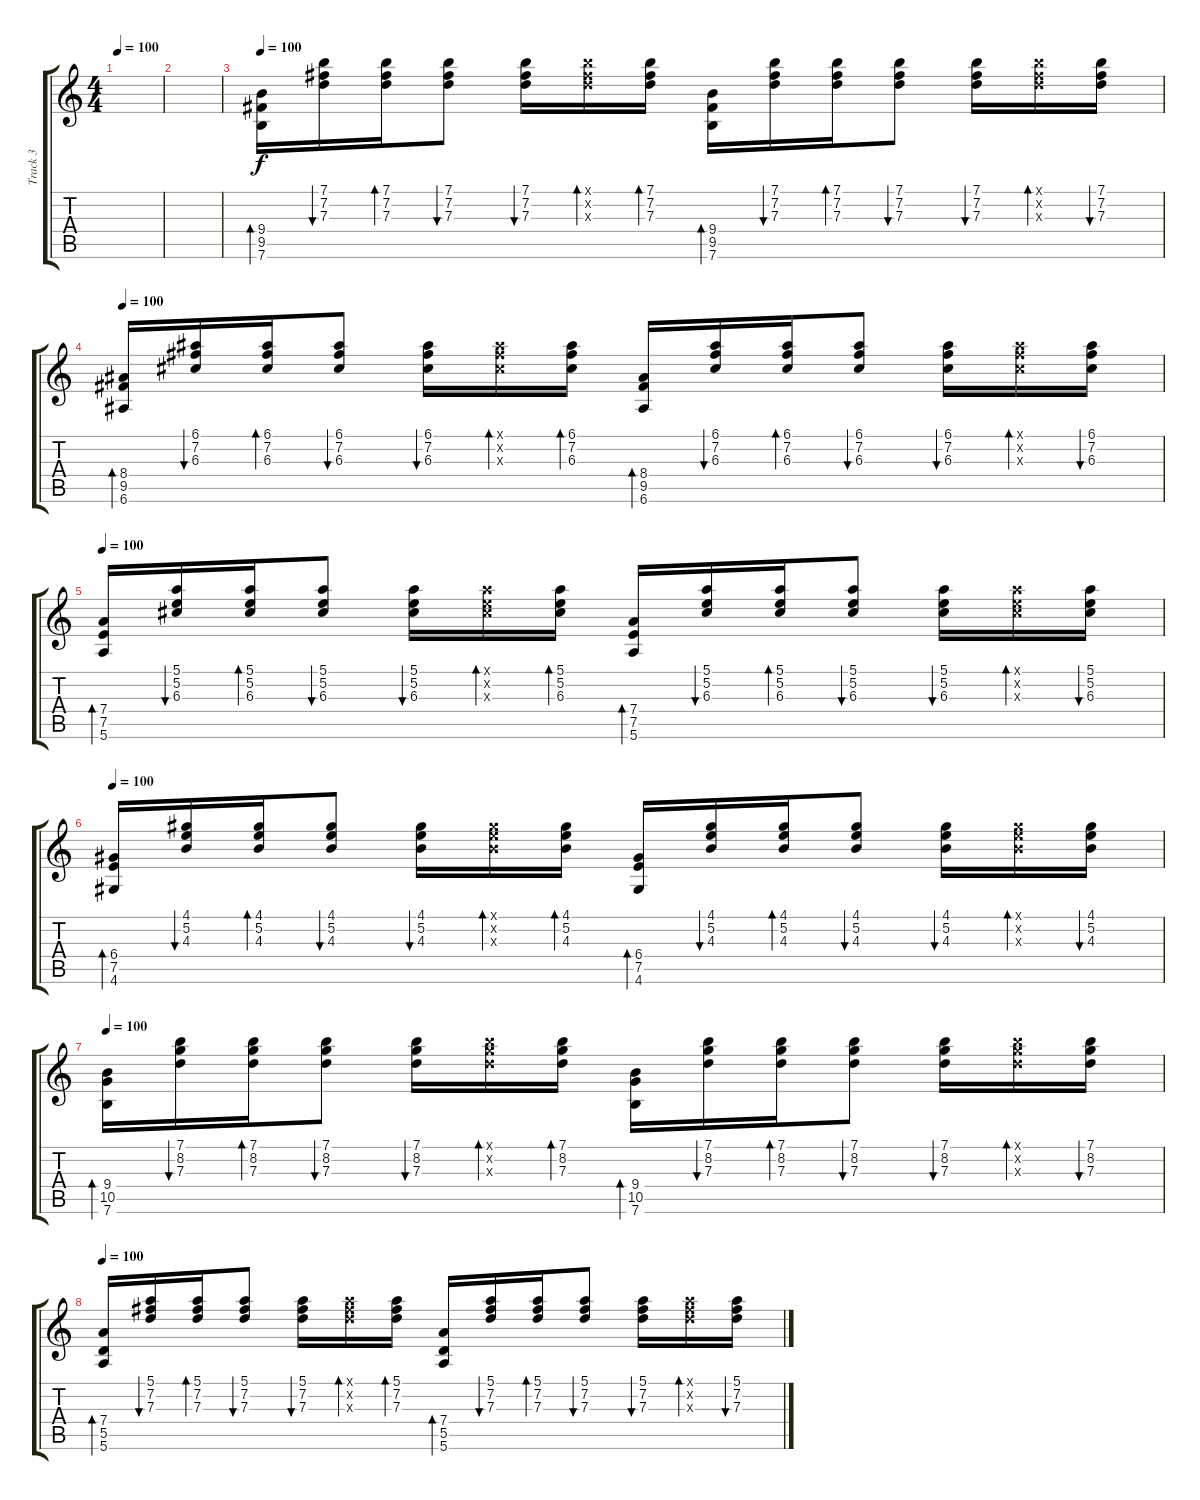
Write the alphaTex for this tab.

\track ("Track 3" "Track 3") {instrument acousticguitarnylon}
\staff {score tabs}
\tuning (E4 B3 G3 D3 A2 E2) {hide}
\ts (4 4)
\tempo 100
\clef g2
\ks c
|
|
\tempo 100
(9.4 9.5 7.6).16{bd 60} (7.1 7.2 7.3).16{bu 60} (7.1 7.2 7.3).16{bd 60} (7.1 7.2 7.3).8{bu 60} (7.1 7.2 7.3).16{bu 60} (7.1{x} 7.2{x} 7.3{x}).16{bd 60} (7.1 7.2 7.3).16{bd 60} (9.4 9.5 7.6).16{bd 60} (7.1 7.2 7.3).16{bu 60} (7.1 7.2 7.3).16{bd 60} (7.1 7.2 7.3).8{bu 60} (7.1 7.2 7.3).16{bu 60} (7.1{x} 7.2{x} 7.3{x}).16{bd 60} (7.1 7.2 7.3).16{bu 60} |
\tempo 100
(8.4 9.5 6.6).16{bd 60} (6.1 7.2 6.3).16{bu 60} (6.1 7.2 6.3).16{bd 60} (6.1 7.2 6.3).8{bu 60} (6.1 7.2 6.3).16{bu 60} (6.1{x} 7.2{x} 6.3{x}).16{bd 60} (6.1 7.2 6.3).16{bd 60} (8.4 9.5 6.6).16{bd 60} (6.1 7.2 6.3).16{bu 60} (6.1 7.2 6.3).16{bd 60} (6.1 7.2 6.3).8{bu 60} (6.1 7.2 6.3).16{bu 60} (6.1{x} 7.2{x} 6.3{x}).16{bd 60} (6.1 7.2 6.3).16{bu 60} |
\tempo 100
(7.4 7.5 5.6).16{bd 60} (5.1 5.2 6.3).16{bu 60} (5.1 5.2 6.3).16{bd 60} (5.1 5.2 6.3).8{bu 60} (5.1 5.2 6.3).16{bu 60} (5.1{x} 5.2{x} 6.3{x}).16{bd 60} (5.1 5.2 6.3).16{bd 60} (7.4 7.5 5.6).16{bd 60} (5.1 5.2 6.3).16{bu 60} (5.1 5.2 6.3).16{bd 60} (5.1 5.2 6.3).8{bu 60} (5.1 5.2 6.3).16{bu 60} (5.1{x} 5.2{x} 6.3{x}).16{bd 60} (5.1 5.2 6.3).16{bu 60} |
\tempo 100
(6.4 7.5 4.6).16{bd 60} (4.1 5.2 4.3).16{bu 60} (4.1 5.2 4.3).16{bd 60} (4.1 5.2 4.3).8{bu 60} (4.1 5.2 4.3).16{bu 60} (4.1{x} 5.2{x} 4.3{x}).16{bd 60} (4.1 5.2 4.3).16{bd 60} (6.4 7.5 4.6).16{bd 60} (4.1 5.2 4.3).16{bu 60} (4.1 5.2 4.3).16{bd 60} (4.1 5.2 4.3).8{bu 60} (4.1 5.2 4.3).16{bu 60} (4.1{x} 5.2{x} 4.3{x}).16{bd 60} (4.1 5.2 4.3).16{bu 60} |
\tempo 100
(9.4 10.5 7.6).16{bd 60} (7.1 8.2 7.3).16{bu 60} (7.1 8.2 7.3).16{bd 60} (7.1 8.2 7.3).8{bu 60} (7.1 8.2 7.3).16{bu 60} (7.1{x} 8.2{x} 7.3{x}).16{bd 60} (7.1 8.2 7.3).16{bd 60} (9.4 10.5 7.6).16{bd 60} (7.1 8.2 7.3).16{bu 60} (7.1 8.2 7.3).16{bd 60} (7.1 8.2 7.3).8{bu 60} (7.1 8.2 7.3).16{bu 60} (7.1{x} 8.2{x} 7.3{x}).16{bd 60} (7.1 8.2 7.3).16{bu 60} |
\tempo 100
(7.4 5.5 5.6).16{bd 60} (5.1 7.2 7.3).16{bu 60} (5.1 7.2 7.3).16{bd 60} (5.1 7.2 7.3).8{bu 60} (5.1 7.2 7.3).16{bu 60} (5.1{x} 7.2{x} 7.3{x}).16{bd 60} (5.1 7.2 7.3).16{bd 60} (7.4 5.5 5.6).16{bd 60} (5.1 7.2 7.3).16{bu 60} (5.1 7.2 7.3).16{bd 60} (5.1 7.2 7.3).8{bu 60} (5.1 7.2 7.3).16{bu 60} (5.1{x} 7.2{x} 7.3{x}).16{bd 60} (5.1 7.2 7.3).16{bu 60}
